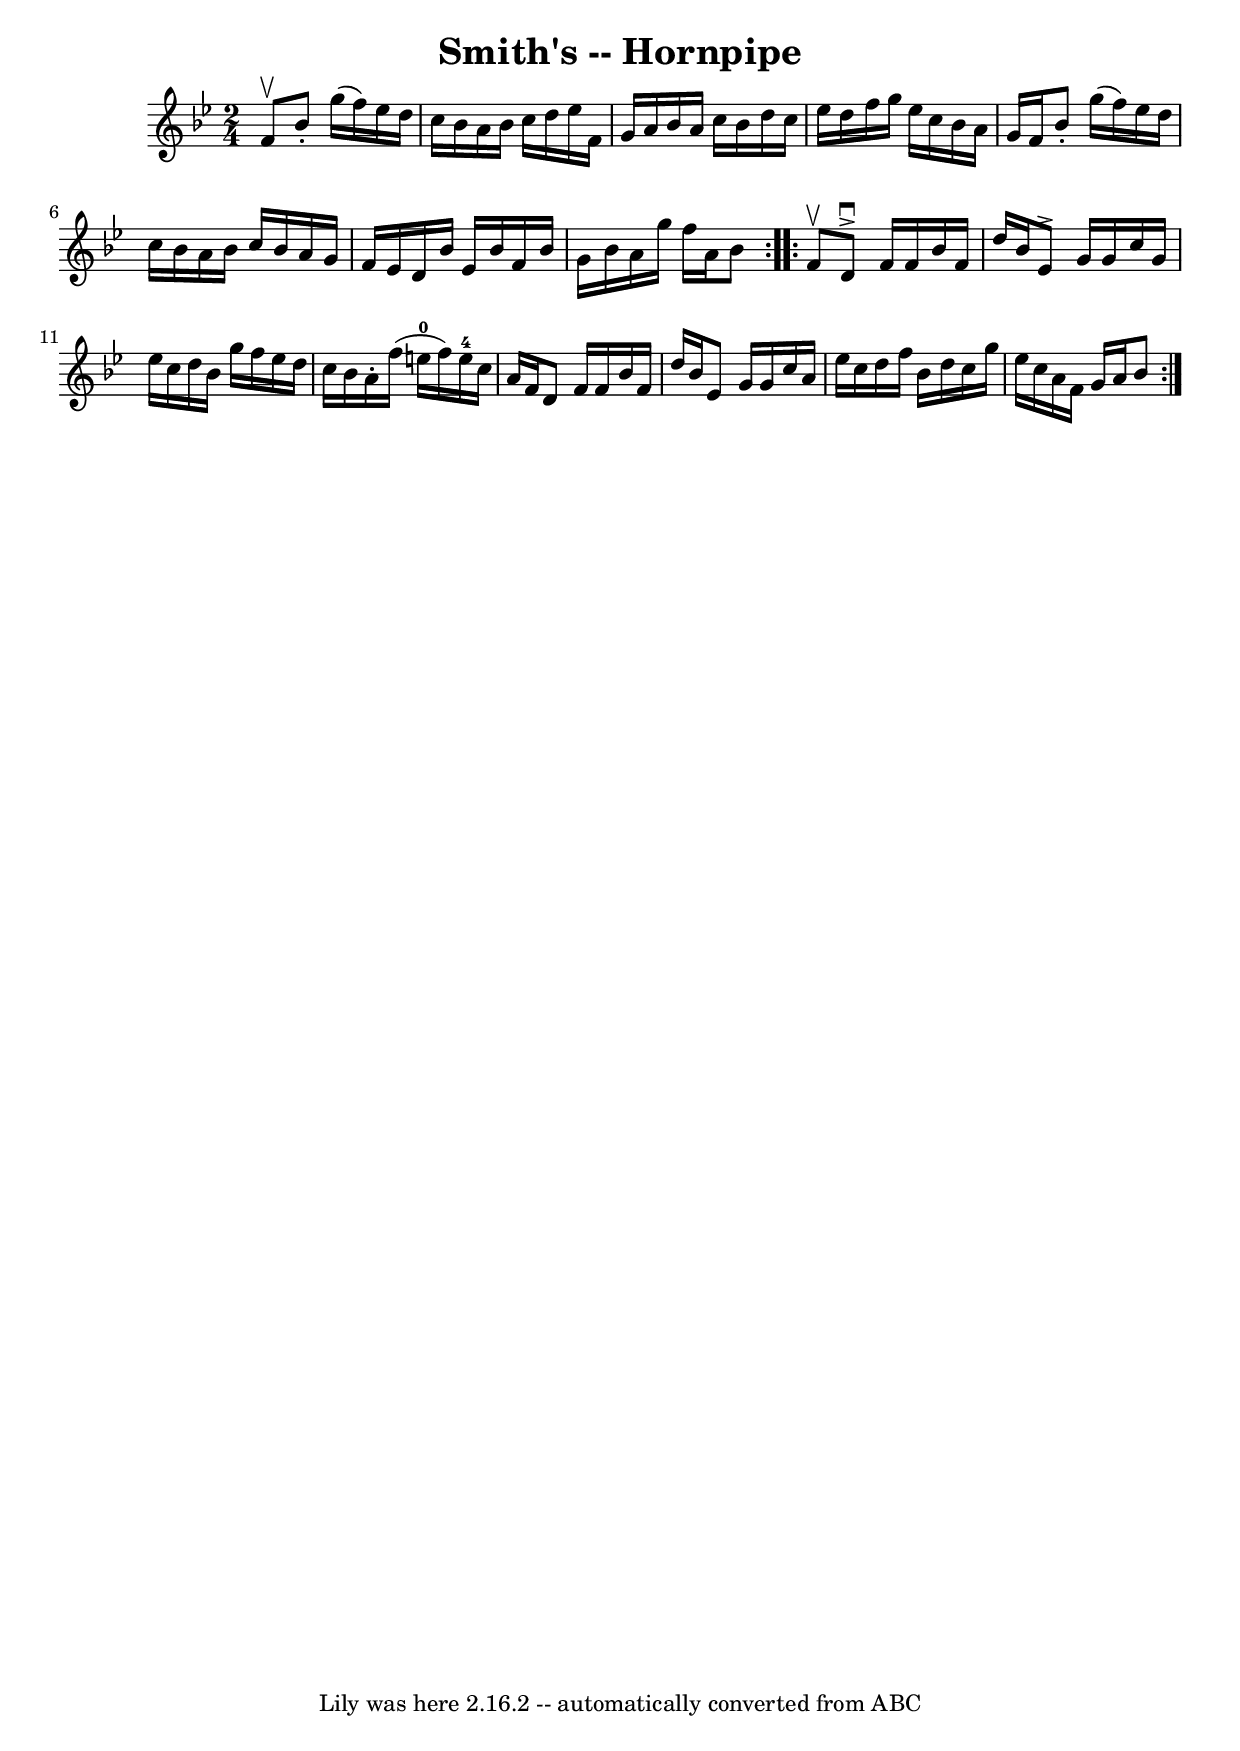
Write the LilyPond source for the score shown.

\version "2.16.2"
\include "Mammoth.ily"
\header {
  %% book = "Cole's 1000 Fiddle Tunes"
  crossRefNumber = "1"
  footnotes = ""
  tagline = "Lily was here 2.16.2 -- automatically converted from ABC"
  title = "Smith's -- Hornpipe"

}
voicedefault =  {



  \repeat volta 2 {

    \time 2/4 
    \key bes \major f'8^\upbow |
    bes'8-. g''16 (f''16-) ees''16 d''16 c''16 bes'16  |
    a'16 bes'16 c''16    
    d''16 ees''16 f'16 g'16 a'16  |
    bes'16 a'16 c''16    
    bes'16 d''16 c''16 ees''16 d''16  |
    f''16 g''16    
    ees''16 c''16 bes'16 a'16 g'16 f'16  |
    bes'8-.   
    g''16 (f''16) ees''16 d''16 c''16 bes'16  |
    a'16    
    bes'16 c''16 bes'16 a'16 g'16 f'16 ees'16  |
    d'16    
    bes'16 ees'16 bes'16 f'16 bes'16 g'16 bes'16  |
    a'16 
    g''16 f''16 a'16 bes'8  
  }     
  \repeat volta 2 {
    f'8^\upbow 
    |
    d'8^\downbow^\accent f'16 f'16 bes'16 f'16 d''16    
    bes'16  |
    ees'8^\accent g'16 g'16 c''16 g'16 ees''16    
    c''16  |
    d''16 bes'16 g''16 f''16 ees''16 d''16    
    c''16 bes'16  |
    a'16-. f''16 (e''16-0 f''16)     
    e''16-4 c''16 a'16 f'16  |
    d'8 f'16 f'16 bes'16  
    f'16 d''16 bes'16  |
    ees'8 g'16 g'16 c''16 a'16    
    ees''16 c''16  |
    d''16 f''16 bes'16 d''16 c''16    
    g''16 ees''16 c''16  |
    a'16 f'16 g'16 a'16 bes'8  
  }  
  

}

\score{
  <<

    \context Staff="default"
    {
      \voicedefault 
      
    }

  >>
  \layout {
    
  }
  \midi {
  }

}
